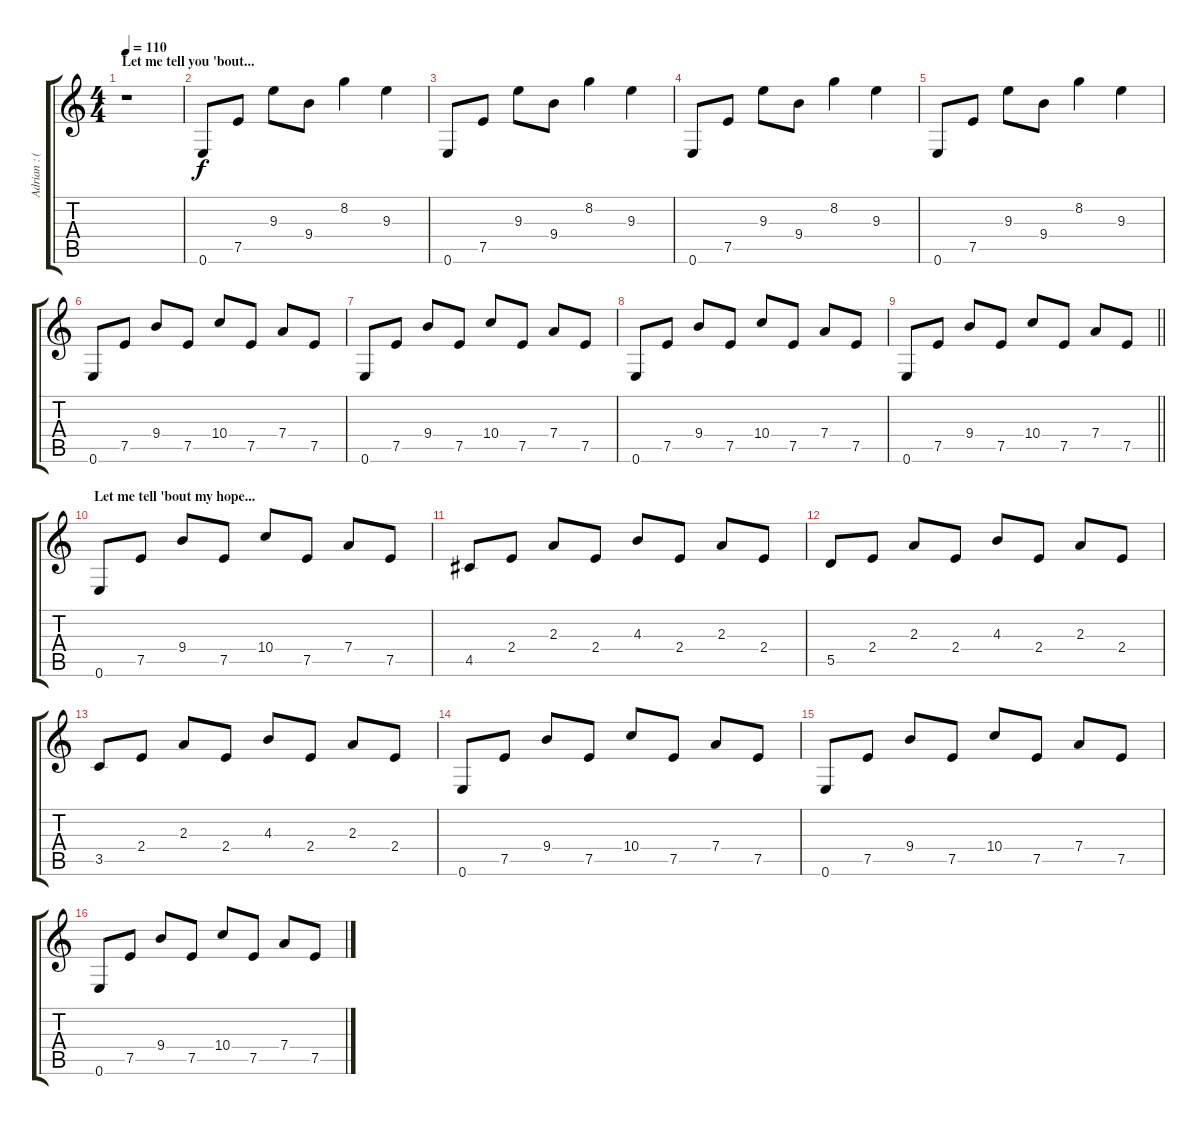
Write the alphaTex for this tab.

\track ("Adrian : (Clean Guitar)" "Adrian : (") {instrument acousticguitarsteel}
\staff {score tabs}
\tuning (E4 B3 G3 D3 A2 E2) {hide}
\ts (4 4)
\section ("" "Let me tell you 'bout...")
\tempo 110
\clef g2
\ks c
r.1{dy f} |
0.6.8 7.5.8 9.3.8 9.4.8 8.2.4 9.3.4 |
0.6.8 7.5.8 9.3.8 9.4.8 8.2.4 9.3.4 |
0.6.8 7.5.8 9.3.8 9.4.8 8.2.4 9.3.4 |
0.6.8 7.5.8 9.3.8 9.4.8 8.2.4 9.3.4 |
0.6.8 7.5.8 9.4.8 7.5.8 10.4.8 7.5.8 7.4.8 7.5.8 |
0.6.8 7.5.8 9.4.8 7.5.8 10.4.8 7.5.8 7.4.8 7.5.8 |
0.6.8 7.5.8 9.4.8 7.5.8 10.4.8 7.5.8 7.4.8 7.5.8 |
\barLineRight lightlight
0.6.8 7.5.8 9.4.8 7.5.8 10.4.8 7.5.8 7.4.8 7.5.8 |
\section ("" "Let me tell 'bout my hope...")
0.6.8 7.5.8 9.4.8 7.5.8 10.4.8 7.5.8 7.4.8 7.5.8 |
4.5.8 2.4.8 2.3.8 2.4.8 4.3.8 2.4.8 2.3.8 2.4.8 |
5.5.8 2.4.8 2.3.8 2.4.8 4.3.8 2.4.8 2.3.8 2.4.8 |
3.5.8 2.4.8 2.3.8 2.4.8 4.3.8 2.4.8 2.3.8 2.4.8 |
0.6.8 7.5.8 9.4.8 7.5.8 10.4.8 7.5.8 7.4.8 7.5.8 |
0.6.8 7.5.8 9.4.8 7.5.8 10.4.8 7.5.8 7.4.8 7.5.8 |
0.6.8 7.5.8 9.4.8 7.5.8 10.4.8 7.5.8 7.4.8 7.5.8
